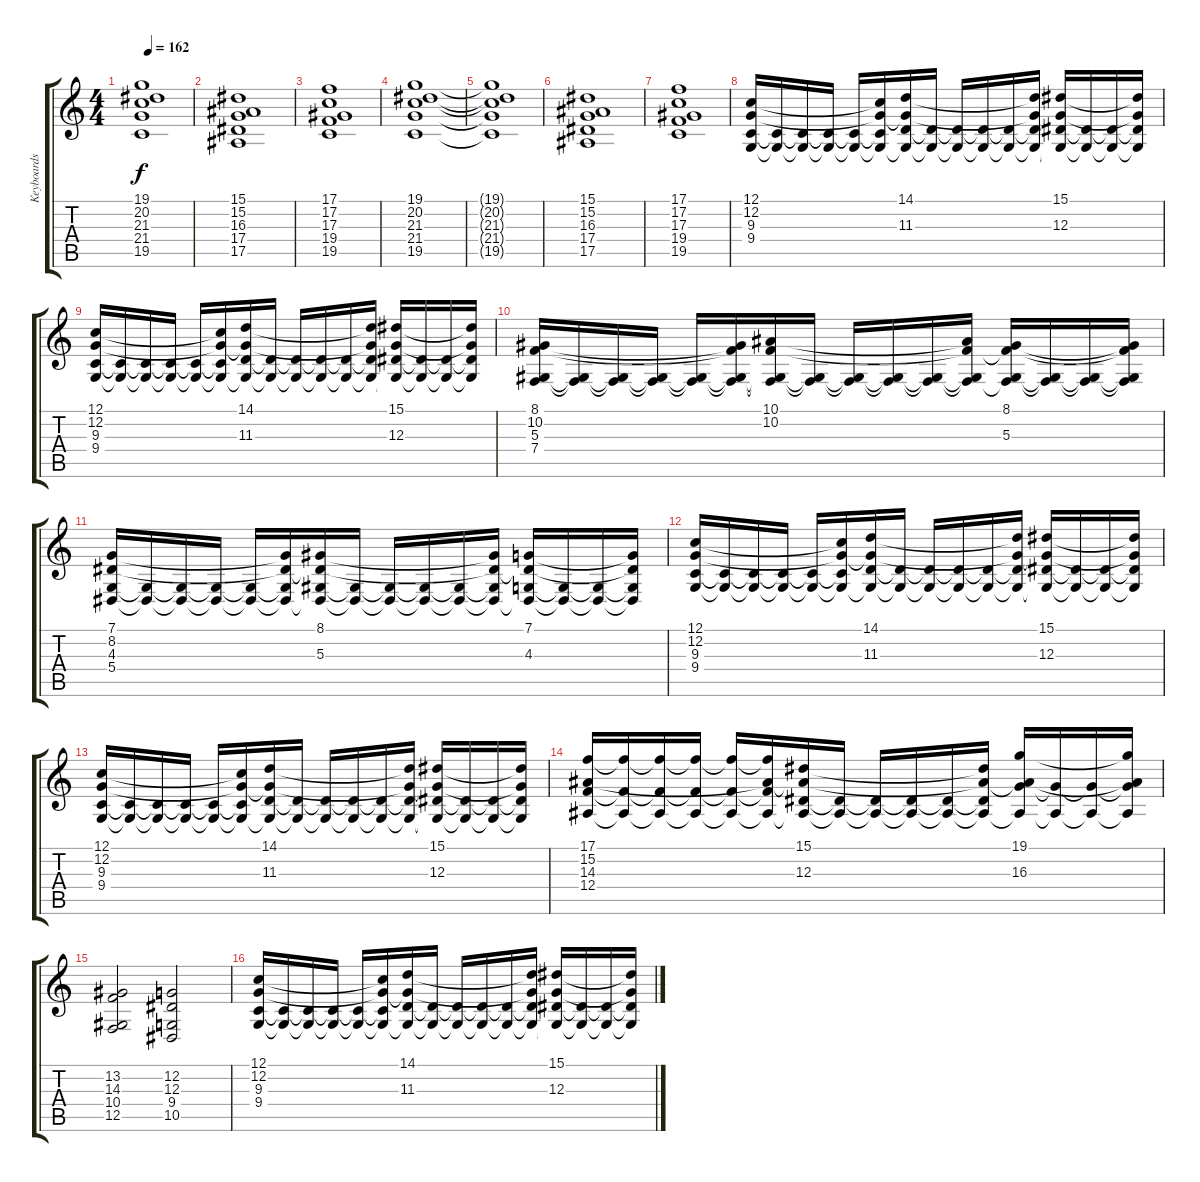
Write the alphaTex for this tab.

\track ("Keyboards" "Keyboards") {instrument stringensemble1}
\staff {score tabs}
\tuning (C4 G3 Eb3 Bb2 F2 C2) {hide}
\ts (4 4)
\tempo 162
\clef g2
\ks c
(19.1{t} 20.2{t} 21.3{t} 21.4{t} 19.5{t}).1{dy f} |
(15.1 15.2 16.3 17.4 17.5).1 |
(17.1 17.2 17.3 19.4 19.5).1 |
(19.1 20.2 21.3 21.4 19.5).1 |
(19.1{t} 20.2{t} 21.3{t} 21.4{t} 19.5{t}).1 |
(15.1 15.2 16.3 17.4 17.5).1 |
(17.1 17.2 17.3 19.4 19.5).1 |
(12.1 12.2 9.3 9.4).16 (9.3{t} 9.4{t}).16 (9.3{t} 9.4{t}).16 (9.3{t} 9.4{t}).16 (9.3{t} 9.4{t}).16 (12.1{t} 12.2{t} 9.3{t} 9.4{t}).16 (14.1 12.2{t} 11.3 9.4{t}).16 (11.3{t} 9.4{t}).16 (11.3{t} 9.4{t}).16 (11.3{t} 9.4{t}).16 (11.3{t} 9.4{t}).16 (14.1{t} 12.2{t} 11.3{t} 9.4{t}).16 (15.1 12.2{t} 12.3 9.4{t}).16 (12.3{t} 9.4{t}).16 (12.3{t} 9.4{t}).16 (15.1{t} 12.2{t} 12.3{t} 9.4{t}).16 |
(12.1 12.2 9.3 9.4).16 (9.3{t} 9.4{t}).16 (9.3{t} 9.4{t}).16 (9.3{t} 9.4{t}).16 (9.3{t} 9.4{t}).16 (12.1{t} 12.2{t} 9.3{t} 9.4{t}).16 (14.1 12.2{t} 11.3 9.4{t}).16 (11.3{t} 9.4{t}).16 (11.3{t} 9.4{t}).16 (11.3{t} 9.4{t}).16 (11.3{t} 9.4{t}).16 (14.1{t} 12.2{t} 11.3{t} 9.4{t}).16 (15.1 12.2{t} 12.3 9.4{t}).16 (12.3{t} 9.4{t}).16 (12.3{t} 9.4{t}).16 (15.1{t} 12.2{t} 12.3{t} 9.4{t}).16 |
(8.1 10.2 5.3 7.4).16 (5.3{t} 7.4{t}).16 (5.3{t} 7.4{t}).16 (5.3{t} 7.4{t}).16 (5.3{t} 7.4{t}).16 (8.1{t} 10.2{t} 5.3{t} 7.4{t}).16 (10.1 10.2 5.3{t} 7.4{t}).16 (5.3{t} 7.4{t}).16 (5.3{t} 7.4{t}).16 (5.3{t} 7.4{t}).16 (5.3{t} 7.4{t}).16 (10.1{t} 10.2{t} 5.3{t} 7.4{t}).16 (8.1 10.2{t} 5.3 7.4{t}).16 (5.3{t} 7.4{t}).16 (5.3{t} 7.4{t}).16 (8.1{t} 10.2{t} 5.3{t} 7.4{t}).16 |
(7.1 8.2 4.3 5.4).16 (4.3{t} 5.4{t}).16 (4.3{t} 5.4{t}).16 (4.3{t} 5.4{t}).16 (4.3{t} 5.4{t}).16 (7.1{t} 8.2{t} 4.3{t} 5.4{t}).16 (8.1 8.2{t} 5.3 5.4{t}).16 (5.3{t} 5.4{t}).16 (5.3{t} 5.4{t}).16 (5.3{t} 5.4{t}).16 (5.3{t} 5.4{t}).16 (8.1{t} 8.2{t} 5.3{t} 5.4{t}).16 (7.1 8.2{t} 4.3 5.4{t}).16 (4.3{t} 5.4{t}).16 (4.3{t} 5.4{t}).16 (7.1{t} 8.2{t} 4.3{t} 5.4{t}).16 |
(12.1 12.2 9.3 9.4).16 (9.3{t} 9.4{t}).16 (9.3{t} 9.4{t}).16 (9.3{t} 9.4{t}).16 (9.3{t} 9.4{t}).16 (12.1{t} 12.2{t} 9.3{t} 9.4{t}).16 (14.1 12.2{t} 11.3 9.4{t}).16 (11.3{t} 9.4{t}).16 (11.3{t} 9.4{t}).16 (11.3{t} 9.4{t}).16 (11.3{t} 9.4{t}).16 (14.1{t} 12.2{t} 11.3{t} 9.4{t}).16 (15.1 12.2{t} 12.3 9.4{t}).16 (12.3{t} 9.4{t}).16 (12.3{t} 9.4{t}).16 (15.1{t} 12.2{t} 12.3{t} 9.4{t}).16 |
(12.1 12.2 9.3 9.4).16 (9.3{t} 9.4{t}).16 (9.3{t} 9.4{t}).16 (9.3{t} 9.4{t}).16 (9.3{t} 9.4{t}).16 (12.1{t} 12.2{t} 9.3{t} 9.4{t}).16 (14.1 12.2{t} 11.3 9.4{t}).16 (11.3{t} 9.4{t}).16 (11.3{t} 9.4{t}).16 (11.3{t} 9.4{t}).16 (11.3{t} 9.4{t}).16 (14.1{t} 12.2{t} 11.3{t} 9.4{t}).16 (15.1 12.2{t} 12.3 9.4{t}).16 (12.3{t} 9.4{t}).16 (12.3{t} 9.4{t}).16 (15.1{t} 12.2{t} 12.3{t} 9.4{t}).16 |
(17.1 15.2 14.3 12.4).16 (17.1{t} 14.3{t} 12.4{t}).16 (17.1{t} 14.3{t} 12.4{t}).16 (17.1{t} 14.3{t} 12.4{t}).16 (17.1{t} 14.3{t} 12.4{t}).16 (17.1{t} 15.2{t} 14.3{t} 12.4{t}).16 (15.1 15.2{t} 12.3 12.4{t}).16 (12.3{t} 12.4{t}).16 (12.3{t} 12.4{t}).16 (12.3{t} 12.4{t}).16 (12.3{t} 12.4{t}).16 (15.1{t} 15.2{t} 12.3{t} 12.4{t}).16 (19.1 15.2{t} 16.3 12.4{t}).16 (16.3{t} 12.4{t}).16 (16.3{t} 12.4{t}).16 (19.1{t} 15.2{t} 16.3{t} 12.4{t}).16 |
(13.2 14.3 10.4 12.5).2 (12.2 12.3 9.4 10.5).2 |
(12.1 12.2 9.3 9.4).16 (9.3{t} 9.4{t}).16 (9.3{t} 9.4{t}).16 (9.3{t} 9.4{t}).16 (9.3{t} 9.4{t}).16 (12.1{t} 12.2{t} 9.3{t} 9.4{t}).16 (14.1 12.2{t} 11.3 9.4{t}).16 (11.3{t} 9.4{t}).16 (11.3{t} 9.4{t}).16 (11.3{t} 9.4{t}).16 (11.3{t} 9.4{t}).16 (14.1{t} 12.2{t} 11.3{t} 9.4{t}).16 (15.1 12.2{t} 12.3 9.4{t}).16 (12.3{t} 9.4{t}).16 (12.3{t} 9.4{t}).16 (15.1{t} 12.2{t} 12.3{t} 9.4{t}).16
